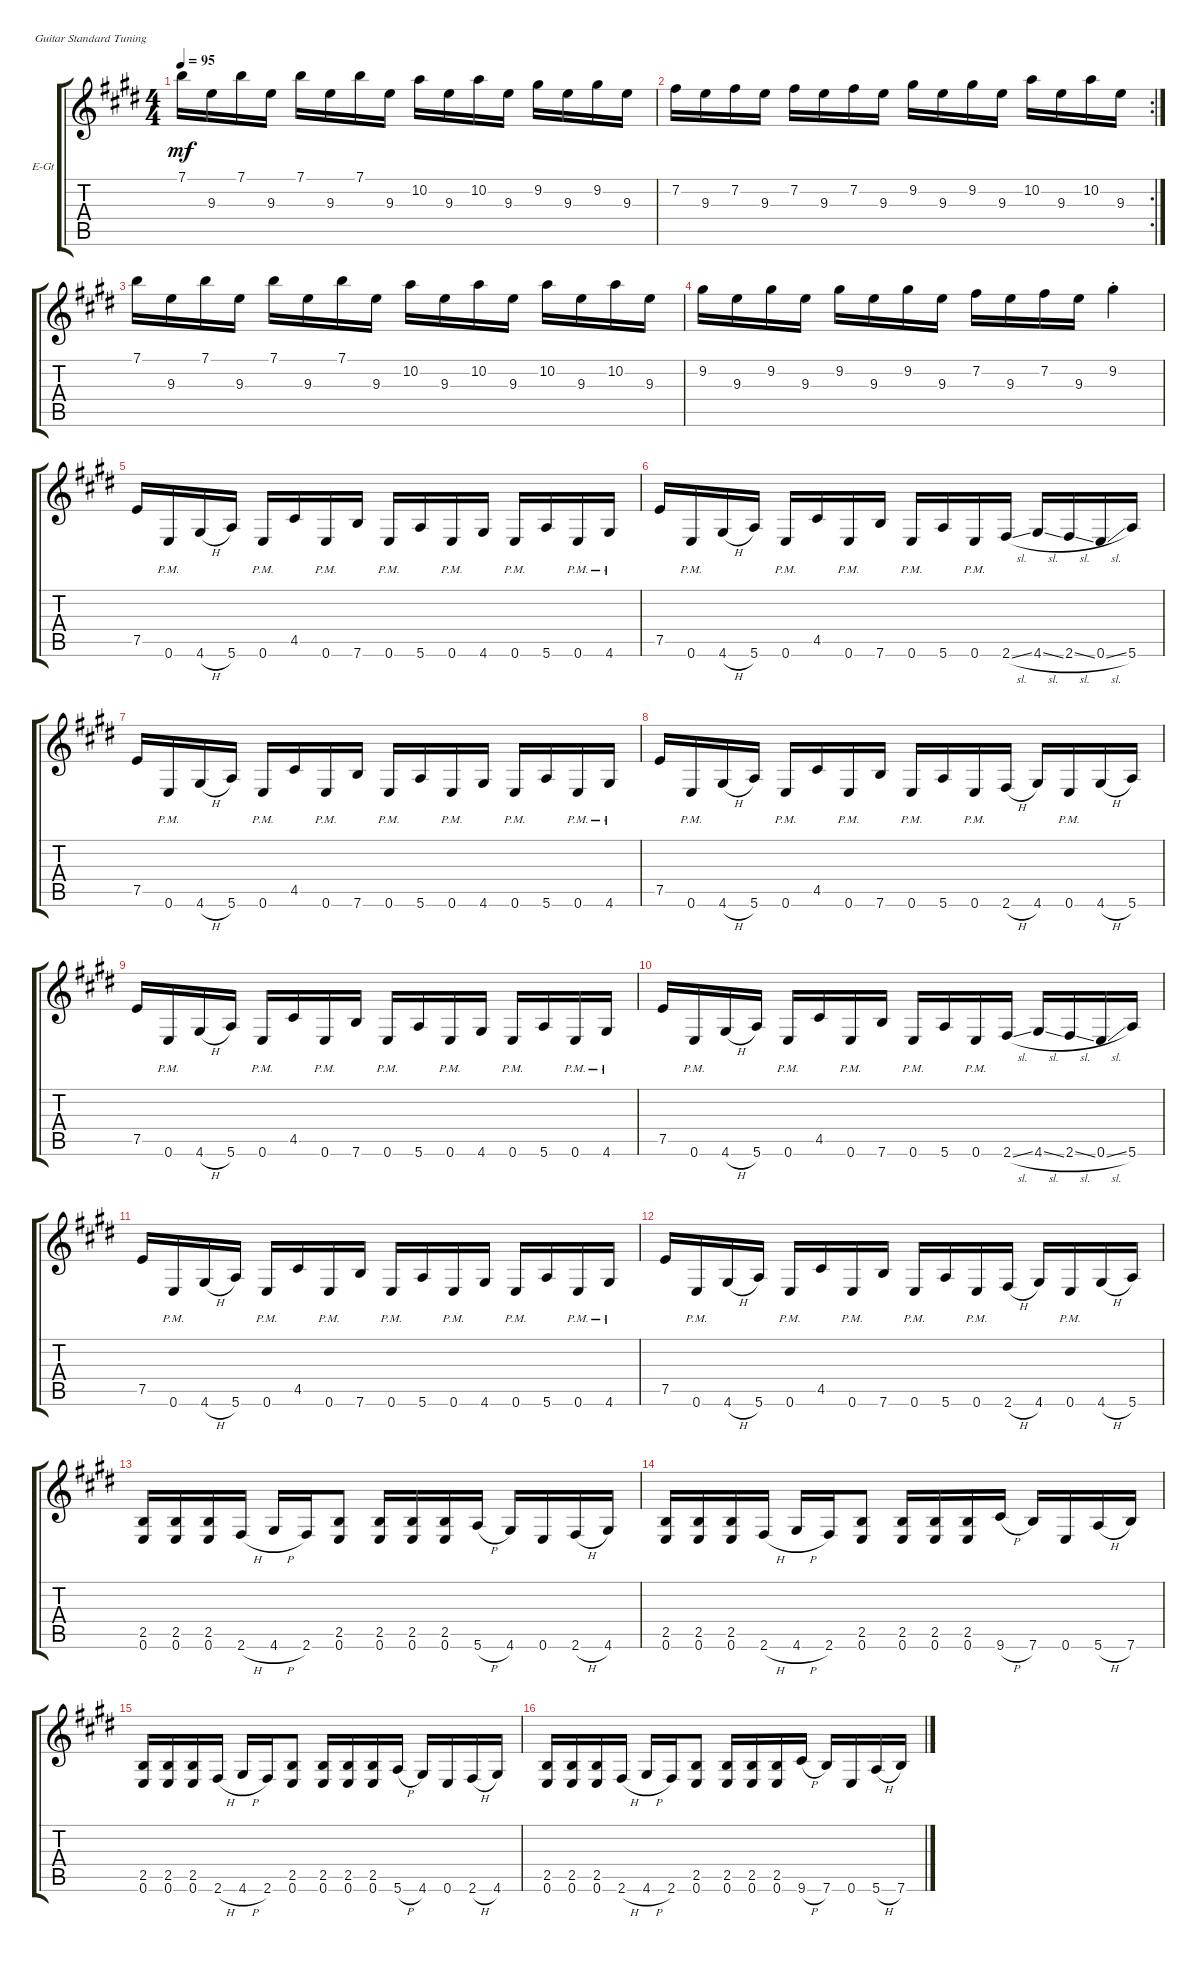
\defaultSystemsLayout 4
\bracketExtendMode groupsimilarinstruments
\firstSystemTrackNameOrientation horizontal
\otherSystemsTrackNameOrientation horizontal
\track ("Guitar 1" "E-Gt") {instrument overdrivenguitar}
\staff {score tabs}
\tuning (E4 B3 G3 D3 A2 E2)
\ts (4 4)
\tempo 95
\clef g2
\ks e
7.1.16{dy mf} 9.3.16 7.1.16 9.3.16 7.1.16 9.3.16 7.1.16 9.3.16 10.2.16 9.3.16 10.2.16 9.3.16 9.2.16 9.3.16 9.2.16 9.3.16 |
\rc 2
7.2.16 9.3.16 7.2.16 9.3.16 7.2.16 9.3.16 7.2.16 9.3.16 9.2.16 9.3.16 9.2.16 9.3.16 10.2.16 9.3.16 10.2.16 9.3.16 |
7.1.16 9.3.16 7.1.16 9.3.16 7.1.16 9.3.16 7.1.16 9.3.16 10.2.16 9.3.16 10.2.16 9.3.16 10.2.16 9.3.16 10.2.16 9.3.16 |
9.2.16 9.3.16 9.2.16 9.3.16 9.2.16 9.3.16 9.2.16 9.3.16 7.2.16 9.3.16 7.2.16 9.3.16 9.2{st}.4 |
7.5.16 0.6{pm}.16 4.6{h}.16 5.6.16 0.6{pm}.16 4.5.16 0.6{pm}.16 7.6.16 0.6{pm}.16 5.6.16 0.6{pm}.16 4.6.16 0.6{pm}.16 5.6.16 0.6{pm}.16 4.6{pm}.16 |
7.5.16 0.6{pm}.16 4.6{h}.16 5.6.16 0.6{pm}.16 4.5.16 0.6{pm}.16 7.6.16 0.6{pm}.16 5.6.16 0.6{pm}.16 2.6{sl}.16 4.6{sl}.16 2.6{sl}.16 0.6{sl}.16 5.6.16 |
7.5.16 0.6{pm}.16 4.6{h}.16 5.6.16 0.6{pm}.16 4.5.16 0.6{pm}.16 7.6.16 0.6{pm}.16 5.6.16 0.6{pm}.16 4.6.16 0.6{pm}.16 5.6.16 0.6{pm}.16 4.6{pm}.16 |
7.5.16 0.6{pm}.16 4.6{h}.16 5.6.16 0.6{pm}.16 4.5.16 0.6{pm}.16 7.6.16 0.6{pm}.16 5.6.16 0.6{pm}.16 2.6{h}.16 4.6.16 0.6{pm}.16 4.6{h}.16 5.6.16 |
7.5.16 0.6{pm}.16 4.6{h}.16 5.6.16 0.6{pm}.16 4.5.16 0.6{pm}.16 7.6.16 0.6{pm}.16 5.6.16 0.6{pm}.16 4.6.16 0.6{pm}.16 5.6.16 0.6{pm}.16 4.6{pm}.16 |
7.5.16 0.6{pm}.16 4.6{h}.16 5.6.16 0.6{pm}.16 4.5.16 0.6{pm}.16 7.6.16 0.6{pm}.16 5.6.16 0.6{pm}.16 2.6{sl}.16 4.6{sl}.16 2.6{sl}.16 0.6{sl}.16 5.6.16 |
7.5.16 0.6{pm}.16 4.6{h}.16 5.6.16 0.6{pm}.16 4.5.16 0.6{pm}.16 7.6.16 0.6{pm}.16 5.6.16 0.6{pm}.16 4.6.16 0.6{pm}.16 5.6.16 0.6{pm}.16 4.6{pm}.16 |
7.5.16 0.6{pm}.16 4.6{h}.16 5.6.16 0.6{pm}.16 4.5.16 0.6{pm}.16 7.6.16 0.6{pm}.16 5.6.16 0.6{pm}.16 2.6{h}.16 4.6.16 0.6{pm}.16 4.6{h}.16 5.6.16 |
(0.6 2.5).16 (0.6 2.5).16 (0.6 2.5).16 2.6{h}.16 4.6{h}.16 2.6.16 (0.6 2.5).8 (0.6 2.5).16 (0.6 2.5).16 (0.6 2.5).16 5.6{h}.16 4.6.16 0.6.16 2.6{h}.16 4.6.16 |
(0.6 2.5).16 (0.6 2.5).16 (0.6 2.5).16 2.6{h}.16 4.6{h}.16 2.6.16 (0.6 2.5).8 (0.6 2.5).16 (0.6 2.5).16 (0.6 2.5).16 9.6{h}.16 7.6.16 0.6.16 5.6{h}.16 7.6.16 |
(0.6 2.5).16 (0.6 2.5).16 (0.6 2.5).16 2.6{h}.16 4.6{h}.16 2.6.16 (0.6 2.5).8 (0.6 2.5).16 (0.6 2.5).16 (0.6 2.5).16 5.6{h}.16 4.6.16 0.6.16 2.6{h}.16 4.6.16 |
(0.6 2.5).16 (0.6 2.5).16 (0.6 2.5).16 2.6{h}.16 4.6{h}.16 2.6.16 (0.6 2.5).8 (0.6 2.5).16 (0.6 2.5).16 (0.6 2.5).16 9.6{h}.16 7.6.16 0.6.16 5.6{h}.16 7.6.16
